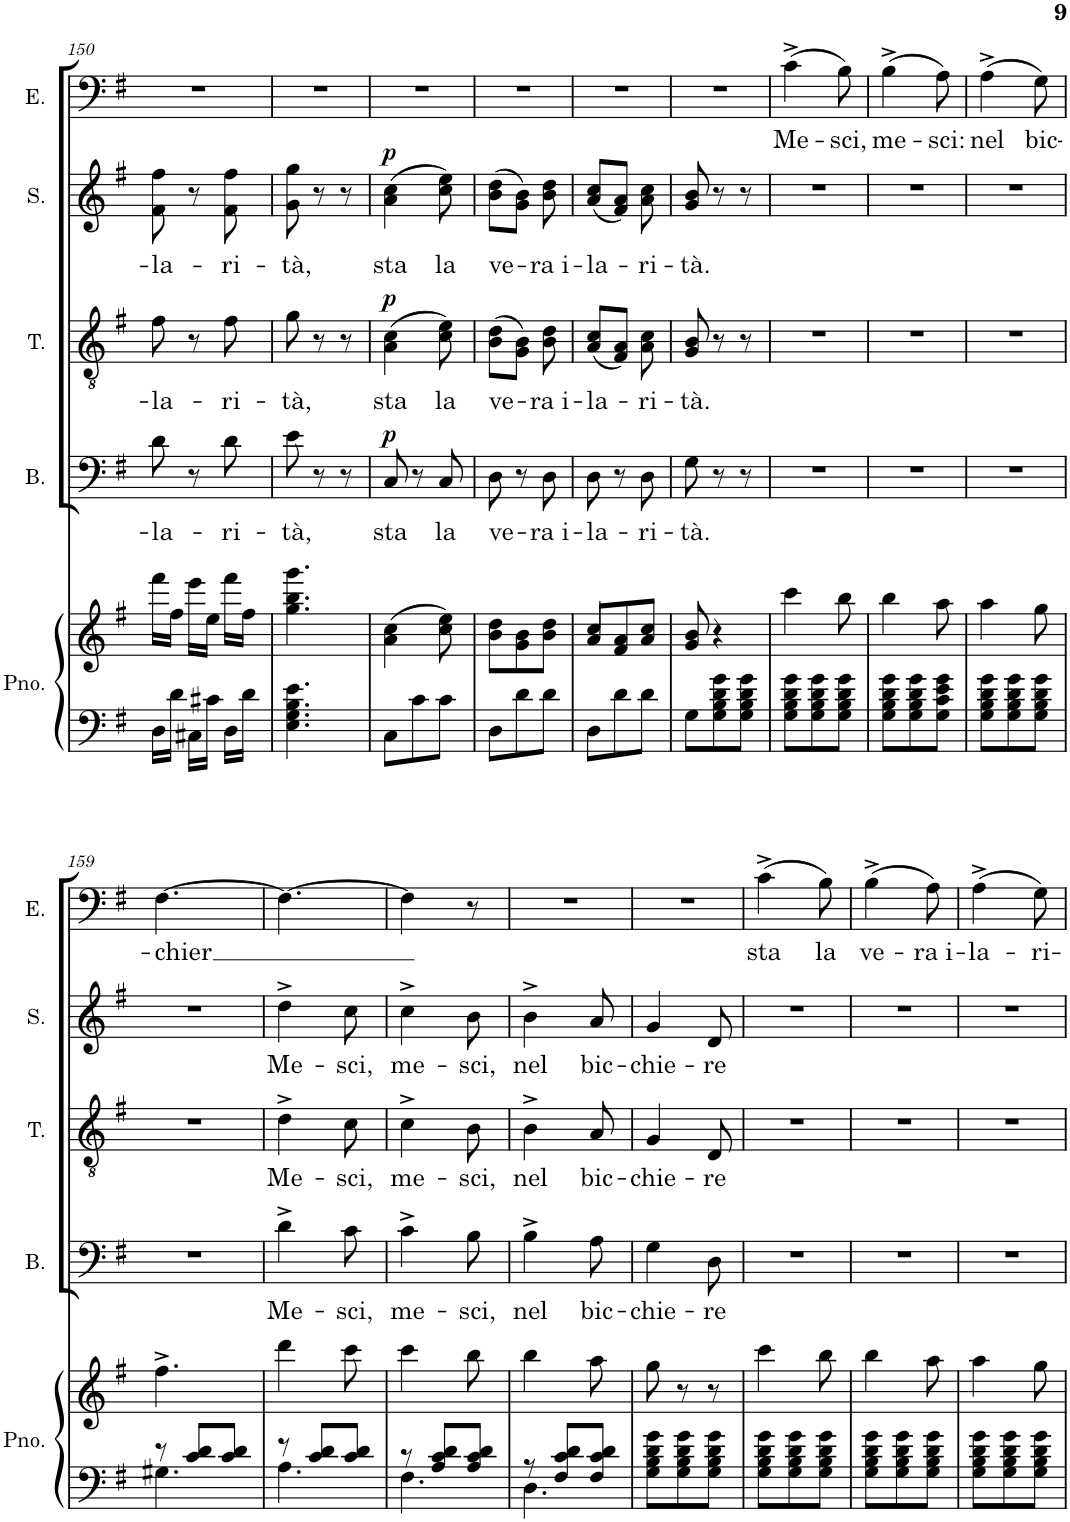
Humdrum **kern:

**kern	**kern	**kern	**text	**dynam	**kern	**text	**dynam	**kern	**text	**dynam	**kern	**text
*part5	*part5	*part4	*part4	*part4	*part3	*part3	*part3	*part2	*part2	*part2	*part1	*part1
*staff6	*staff5	*staff4	*staff4	*staff4	*staff3	*staff3	*staff3	*staff2	*staff2	*staff2	*staff1	*staff1
*I"Piano	*	*I"Bass	*	*	*I"Tenor	*	*	*I"Soprano	*	*	*I"Enrico	*
*I'Pno.	*	*I'B.	*	*	*I'T.	*	*	*I'S.	*	*	*I'E.	*
!!LO:PB:g=z
*clefF4	*clefG2	*clefF4	*	*	*clefGv2	*	*	*clefG2	*	*	*clefF4	*
*k[f#]	*k[f#]	*k[f#]	*	*	*k[f#]	*	*	*k[f#]	*	*	*k[f#]	*
*M3/8	*M3/8	*M3/8	*	*	*M3/8	*	*	*M3/8	*	*	*M3/8	*
=150	=150	=150	=150	=150	=150	=150	=150	=150	=150	=150	=150	=150
!	!	!	!LO:LY:b	!	!	!LO:LY:b	!	!	!LO:LY:b	!	!	!
16D\LL	16fff#\LL	8d\	-la-	.	8f#\	-la-	.	8f#\ 8ff#\	-la-	.	4.r	.
16d\JJ	16ff#\JJ	.	.	.	.	.	.	.	.	.	.	.
16C#X\LL	16eee\LL	8r	.	.	8r	.	.	8r	.	.	.	.
16c#X\JJ	16ee\JJ	.	.	.	.	.	.	.	.	.	.	.
!	!	!	!LO:LY:b	!	!	!LO:LY:b	!	!	!LO:LY:b	!	!	!
16D\LL	16fff#\LL	8d\	-ri-	.	8f#\	-ri-	.	8f#\ 8ff#\	-ri-	.	.	.
16d\JJ	16ff#\JJ	.	.	.	.	.	.	.	.	.	.	.
=151	=151	=151	=151	=151	=151	=151	=151	=151	=151	=151	=151	=151
!	!	!	!LO:LY:b	!	!	!LO:LY:b	!	!	!LO:LY:b	!	!	!
4.E\ 4.G\ 4.B\ 4.e\	4.gg\ 4.bb\ 4.ggg\	8e\	-tà,	.	8g\	-tà,	.	8g\ 8gg\	-tà,	.	4.r	.
.	.	8r	.	.	8r	.	.	8r	.	.	.	.
.	.	8r	.	.	8r	.	.	8r	.	.	.	.
=152	=152	=152	=152	=152	=152	=152	=152	=152	=152	=152	=152	=152
!	!	!	!LO:LY:b	!LO:DY:a	!	!LO:LY:b	!LO:DY:a	!	!LO:LY:b	!LO:DY:a	!	!
8C\L	(4a\ 4cc\	8C/	sta	p	(4A\ 4c\	sta	p	(4a\ 4cc\	sta	p	4.r	.
8c\	.	8r	.	.	.	.	.	.	.	.	.	.
!	!	!	!LO:LY:b	!	!	!LO:LY:b	!	!	!LO:LY:b	!	!	!
8c\J	8cc\ 8ee\)	8C/	la	.	8c\ 8e\)	la	.	8cc\ 8ee\)	la	.	.	.
=153	=153	=153	=153	=153	=153	=153	=153	=153	=153	=153	=153	=153
!	!	!	!LO:LY:b	!	!	!LO:LY:b	!	!	!LO:LY:b	!	!	!
8D\L	8b\ 8dd\L	8D\	ve-	.	(8B\ 8d\L	ve-	.	(8b\ 8dd\L	ve-	.	4.r	.
8d\	8g\ 8b\	8r	.	.	8G\ 8B\J)	.	.	8g\ 8b\J)	.	.	.	.
!	!	!	!LO:LY:b	!	!	!LO:LY:b	!	!	!LO:LY:b	!	!	!
8d\J	8b\ 8dd\J	8D\	-ra i-	.	8B\ 8d\	-ra i-	.	8b\ 8dd\	-ra i-	.	.	.
=154	=154	=154	=154	=154	=154	=154	=154	=154	=154	=154	=154	=154
*	*^	*	*	*	*	*	*	*	*	*	*	*
!	!	!	!	!LO:LY:b	!	!	!LO:LY:b	!	!	!LO:LY:b	!	!	!
8D\L	8a/L	4cc/	8D\	-la-	.	(8A/ 8c/L	-la-	.	(8a/ 8cc/L	-la-	.	4.r	.
8d\	8f#/ 8a/	.	8r	.	.	8F#/ 8A/J)	.	.	8f#/ 8a/J)	.	.	.	.
!	!	!	!	!LO:LY:b	!	!	!LO:LY:b	!	!	!LO:LY:b	!	!	!
8d\J	8a/ 8cc/J	8ryy	8D\	-ri-	.	8A\ 8c\	-ri-	.	8a\ 8cc\	-ri-	.	.	.
=155	=155	=155	=155	=155	=155	=155	=155	=155	=155	=155	=155	=155	=155
!	!	!	!	!LO:LY:b	!	!	!LO:LY:b	!	!	!LO:LY:b	!	!	!
*	*v	*v	*	*	*	*	*	*	*	*	*	*	*
8G\L	8g/ 8b/	8G\	-tà.	.	8G/ 8B/	-tà.	.	8g/ 8b/	-tà.	.	4.r	.
8G\ 8B\ 8d\ 8g\	4r	8r	.	.	8r	.	.	8r	.	.	.	.
8G\ 8B\ 8d\ 8g\J	.	8r	.	.	8r	.	.	8r	.	.	.	.
=156	=156	=156	=156	=156	=156	=156	=156	=156	=156	=156	=156	=156
!	!	!	!	!	!	!	!	!	!	!	!	!LO:LY:b
8G\ 8B\ 8d\ 8g\L	4ccc\	4.r	.	.	4.r	.	.	4.r	.	.	(4c^\	Me-
8G\ 8B\ 8d\ 8g\	.	.	.	.	.	.	.	.	.	.	.	.
!	!	!	!	!	!	!	!	!	!	!	!	!LO:LY:b
8G\ 8B\ 8d\ 8g\J	8bb\	.	.	.	.	.	.	.	.	.	8B\)	-sci,
=157	=157	=157	=157	=157	=157	=157	=157	=157	=157	=157	=157	=157
!	!	!	!	!	!	!	!	!	!	!	!	!LO:LY:b
8G\ 8B\ 8d\ 8g\L	4bb\	4.r	.	.	4.r	.	.	4.r	.	.	(4B^\	me-
8G\ 8B\ 8d\ 8g\	.	.	.	.	.	.	.	.	.	.	.	.
!	!	!	!	!	!	!	!	!	!	!	!	!LO:LY:b
8G\ 8c\ 8e\ 8g\J	8aa\	.	.	.	.	.	.	.	.	.	8A\)	-sci:
=158	=158	=158	=158	=158	=158	=158	=158	=158	=158	=158	=158	=158
!	!	!	!	!	!	!	!	!	!	!	!	!LO:LY:b
8G\ 8B\ 8d\ 8g\L	4aa\	4.r	.	.	4.r	.	.	4.r	.	.	(4A^\	nel
8G\ 8B\ 8d\ 8g\	.	.	.	.	.	.	.	.	.	.	.	.
!	!	!	!	!	!	!	!	!	!	!	!	!LO:LY:b
8G\ 8B\ 8d\ 8g\J	8gg\	.	.	.	.	.	.	.	.	.	8G\)	bic-
!!LO:LB:g=z
=159	=159	=159	=159	=159	=159	=159	=159	=159	=159	=159	=159	=159
*^	*	*	*	*	*	*	*	*	*	*	*	*
!	!	!	!	!	!	!	!	!	!	!	!	!	!LO:LY:b
8r	4.G#X\	4.ff#^\	4.r	.	.	4.r	.	.	4.r	.	.	[4.F#\	-chier
8c/ 8d/L	.	.	.	.	.	.	.	.	.	.	.	.	.
8c/ 8d/J	.	.	.	.	.	.	.	.	.	.	.	.	.
=160	=160	=160	=160	=160	=160	=160	=160	=160	=160	=160	=160	=160	=160
!	!	!	!	!LO:LY:b	!	!	!LO:LY:b	!	!	!LO:LY:b	!	!	!
8r	4.A\	4ddd\	4d^\	Me-	.	4d^\	Me-	.	4dd^\	Me-	.	4.F#\_	.
8c/ 8d/L	.	.	.	.	.	.	.	.	.	.	.	.	.
!	!	!	!	!LO:LY:b	!	!	!LO:LY:b	!	!	!LO:LY:b	!	!	!
8c/ 8d/J	.	8ccc\	8c\	-sci,	.	8c\	-sci,	.	8cc\	-sci,	.	.	.
=161	=161	=161	=161	=161	=161	=161	=161	=161	=161	=161	=161	=161	=161
!	!	!	!	!LO:LY:b	!	!	!LO:LY:b	!	!	!LO:LY:b	!	!	!
8r	4.F#\	4ccc\	4c^\	me-	.	4c^\	me-	.	4cc^\	me-	.	4F#\]	.
8A/ 8c/ 8d/L	.	.	.	.	.	.	.	.	.	.	.	.	.
!	!	!	!	!LO:LY:b	!	!	!LO:LY:b	!	!	!LO:LY:b	!	!	!
8A/ 8c/ 8d/J	.	8bb\	8B\	-sci,	.	8B\	-sci,	.	8b\	-sci,	.	8r	.
=162	=162	=162	=162	=162	=162	=162	=162	=162	=162	=162	=162	=162	=162
!	!	!	!	!LO:LY:b	!	!	!LO:LY:b	!	!	!LO:LY:b	!	!	!
8r	4.D\	4bb\	4B^\	nel	.	4B^\	nel	.	4b^\	nel	.	4.r	.
8F#/ 8c/ 8d/L	.	.	.	.	.	.	.	.	.	.	.	.	.
!	!	!	!	!LO:LY:b	!	!	!LO:LY:b	!	!	!LO:LY:b	!	!	!
8F#/ 8c/ 8d/J	.	8aa\	8A\	bic-	.	8A/	bic-	.	8a/	bic-	.	.	.
*v	*v	*	*	*	*	*	*	*	*	*	*	*	*
=163	=163	=163	=163	=163	=163	=163	=163	=163	=163	=163	=163	=163
!	!	!	!LO:LY:b	!	!	!LO:LY:b	!	!	!LO:LY:b	!	!	!
8G\ 8B\ 8d\ 8g\L	8gg\	4G\	-chie-	.	4G/	-chie-	.	4g/	-chie-	.	4.r	.
8G\ 8B\ 8d\ 8g\	8r	.	.	.	.	.	.	.	.	.	.	.
!	!	!	!LO:LY:b	!	!	!LO:LY:b	!	!	!LO:LY:b	!	!	!
8G\ 8B\ 8d\ 8g\J	8r	8D\	-re	.	8D/	-re	.	8d/	-re	.	.	.
=164	=164	=164	=164	=164	=164	=164	=164	=164	=164	=164	=164	=164
!	!	!	!	!	!	!	!	!	!	!	!	!LO:LY:b
8G\ 8B\ 8d\ 8g\L	4ccc\	4.r	.	.	4.r	.	.	4.r	.	.	(4c^\	sta
8G\ 8B\ 8d\ 8g\	.	.	.	.	.	.	.	.	.	.	.	.
!	!	!	!	!	!	!	!	!	!	!	!	!LO:LY:b
8G\ 8B\ 8d\ 8g\J	8bb\	.	.	.	.	.	.	.	.	.	8B\)	la
=165	=165	=165	=165	=165	=165	=165	=165	=165	=165	=165	=165	=165
!	!	!	!	!	!	!	!	!	!	!	!	!LO:LY:b
8G\ 8B\ 8d\ 8g\L	4bb\	4.r	.	.	4.r	.	.	4.r	.	.	(4B^\	ve-
8G\ 8B\ 8d\ 8g\	.	.	.	.	.	.	.	.	.	.	.	.
!	!	!	!	!	!	!	!	!	!	!	!	!LO:LY:b
8G\ 8B\ 8d\ 8g\J	8aa\	.	.	.	.	.	.	.	.	.	8A\)	-ra i-
=166	=166	=166	=166	=166	=166	=166	=166	=166	=166	=166	=166	=166
!	!	!	!	!	!	!	!	!	!	!	!	!LO:LY:b
8G\ 8B\ 8d\ 8g\L	4aa\	4.r	.	.	4.r	.	.	4.r	.	.	(4A^\	-la-
8G\ 8B\ 8d\ 8g\	.	.	.	.	.	.	.	.	.	.	.	.
!	!	!	!	!	!	!	!	!	!	!	!	!LO:LY:b
8G\ 8B\ 8d\ 8g\J	8gg\	.	.	.	.	.	.	.	.	.	8G\)	-ri-
=	=	=	=	=	=	=	=	=	=	=	=	=
*-	*-	*-	*-	*-	*-	*-	*-	*-	*-	*-	*-	*-
